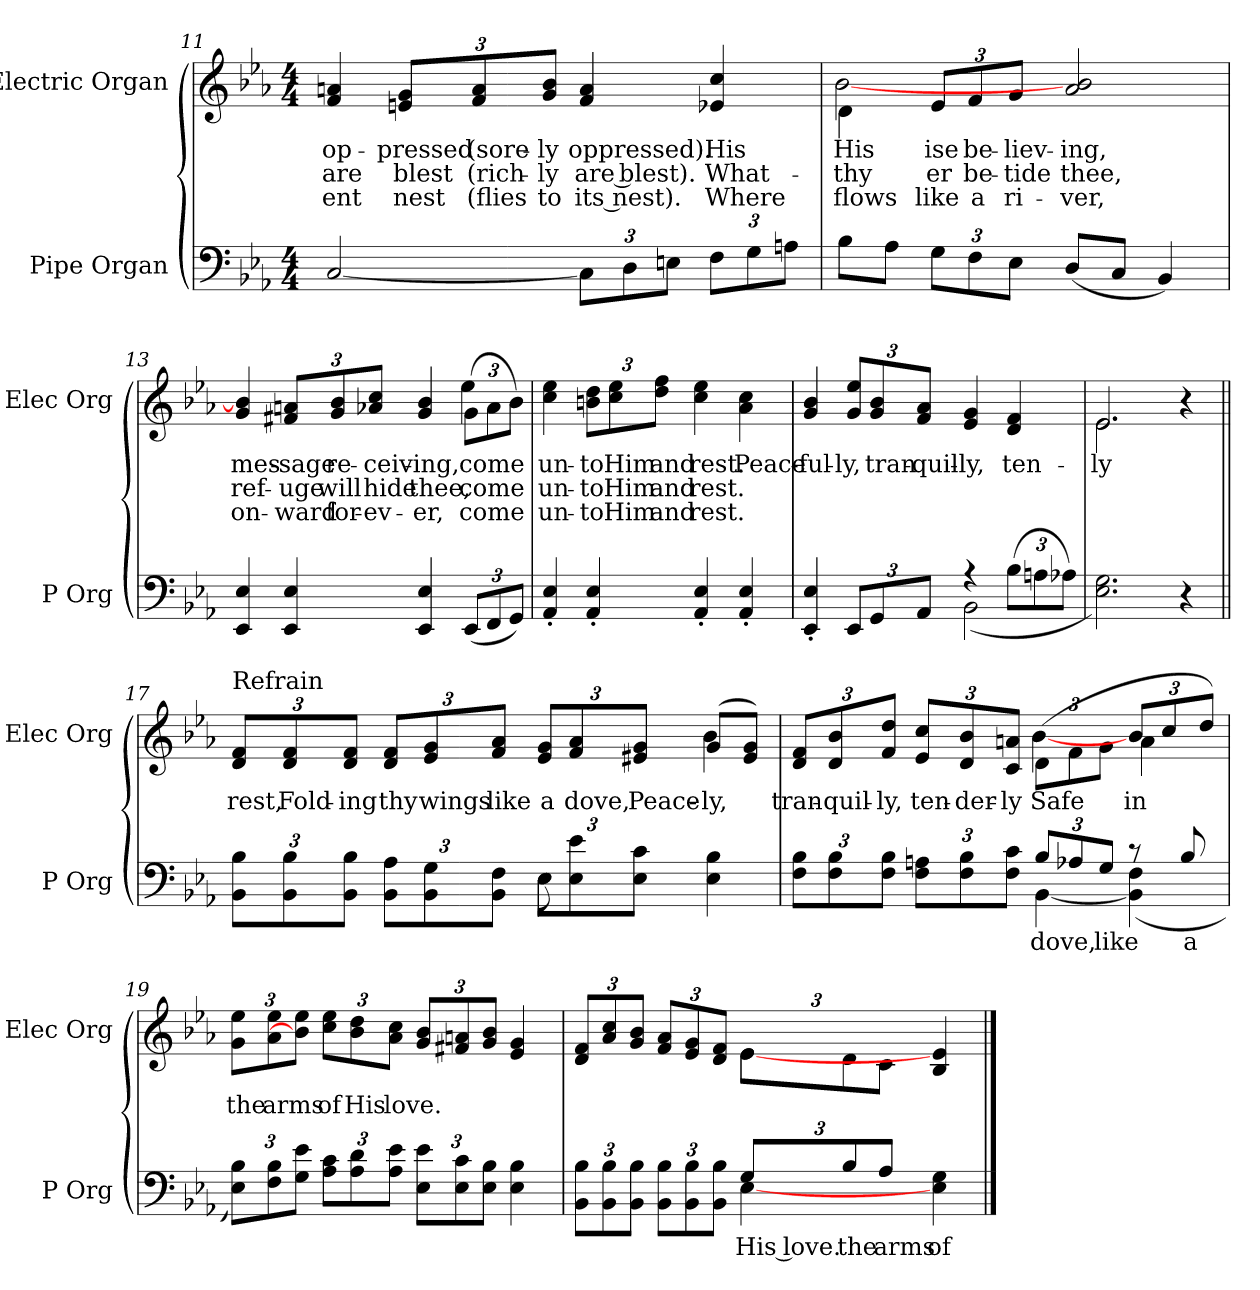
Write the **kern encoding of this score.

**kern	**text	**kern	**text	**text	**text
*part2	*part2	*part1	*part1	*part1	*part1
*staff2	*staff2	*staff1	*staff1	*staff1	*staff1
*I"Pipe Organ	*	*I"Electric Organ	*	*	*
*I'P Org	*	*I'Elec Org	*	*	*
*clefF4	*	*clefG2	*	*	*
*k[b-e-a-]	*	*k[b-e-a-]	*	*	*
*E-:	*	*E-:	*	*	*
*M4/4	*	*M4/4	*	*	*
=11	=11	=11	=11	=11	=11
[2C	.	4f 4an	op-	are	-ent
.	.	12en/ 12g/L	-pressed	blest	nest
.	.	12f/ 12a/	(sore-	(rich-	(flies
.	.	12g/ 12b-/J	-ly	-ly	to
12C\L]	.	4f 4a	oppressed).	are blest).	its nest).
12D\	.	.	.	.	.
12En\J	.	.	.	.	.
12F\L	.	4e-X 4cc	His	What-	Where
12G\	.	.	.	.	.
12An\J	.	.	.	.	.
=12	=12	=12	=12	=12	=12
*	*	*^	*	*	*
8B-\L	.	4d\	[2b-	His	thy	flows
8A-\J	.	.	.	.	.	.
12G\L	.	12e-/L	.	-ise	-er	like
12F\	.	12f/	.	be-	be-	a
12E-\J	.	12g/J	.	-liev-	-tide	ri-
(8D/L	.	2a- 2b-	2ryy	-ing,	thee,	-ver,
8C/J	.	.	.	.	.	.
4BB-)	.	.	.	.	.	.
=13	=13	=13	=13	=13	=13	=13
4EE- 4E-	.	4g 4b-]	2.ryy	mes-	ref-	on-
4EE- 4E-	.	12f#X/ 12an/L	.	-sage	-uge	-ward
.	.	12g/ 12b-/	.	re-	will	for-
.	.	12a-X/ 12cc/J	.	-ceiv-	hide	-ev-
4EE- 4E-	.	4g 4b-	.	-ing,	thee,	-er,
(12EE-/L	.	(12g\L	4ee-	come	come	come
12FF/	.	12a-\	.	.	.	.
12GG/J)	.	12b-\J)	.	.	.	.
*	*	*v	*v	*	*	*
=14	=14	=14	=14	=14	=14
4AA-' 4E-'	.	4cc 4ee-	un-	un-	un-
4AA-' 4E-'	.	12bn\ 12dd\L	-to	-to	-to
.	.	12cc\ 12ee-\	Him	Him	Him
.	.	12dd\ 12ff\J	and	and	and
4AA-' 4E-'	.	4cc 4ee-	rest.	rest.	rest.
4AA-' 4E-'	.	4a- 4cc	Peace-	.	.
=15	=15	=15	=15	=15	=15
*^	*	*	*	*	*
4EE-' 4E-'	2ryy	.	4g 4b-	-ful-	.	.
12EE-/L	.	.	12g/ 12ee-/L	-ly,	.	.
12GG/	.	.	12g/ 12b-/	tran-	.	.
12AA-/J	.	.	12f/ 12a-/J	-quil-	.	.
4r	(2BB-	.	4e- 4g	-ly,	.	.
(12B-\L	.	.	4d 4f	ten-	.	.
12An\	.	.	.	.	.	.
12A-X\J)	.	.	.	.	.	.
*v	*v	*	*	*	*	*
=16	=16	=16	=16	=16	=16
*	*	*^	*	*	*
2.E- 2.G)	.	2.e-/	2.e-	-ly	.	.
4r	.	4r	4ryy	.	.	.
=17||	=17||	=17||	=17||	=17||	=17||	=17||
*^	*	*	*	*	*	*
!	!	!	!LO:TX:t=Refrain	!	!	!	!
12BB-\ 12B-\L	2ryy	.	12d/ 12f/L	2.ryy	rest,	.	.
12BB-\ 12B-\	.	.	12d/ 12f/	.	Fold-	.	.
12BB-\ 12B-\J	.	.	12d/ 12f/J	.	-ing	.	.
12BB-\ 12A-\L	.	.	12d/ 12f/L	.	thy	.	.
12BB-\ 12G\	.	.	12e-/ 12g/	.	wings	.	.
12BB-\ 12F\J	.	.	12f/ 12a-/J	.	like	.	.
12E-\L	8E-	.	12e-/ 12g/L	.	a	.	.
12E-\ 12e-\	.	.	12f/ 12a-/	.	dove,	.	.
.	4.ryy	.	.	.	.	.	.
12E-\ 12c\J	.	.	12e#X/ 12g/J	.	Peace-	.	.
4E- 4B-	.	.	(8g/L	4b-	-ly,	.	.
.	.	.	8e#/ 8g/J)	.	.	.	.
=18	=18	=18	=18	=18	=18	=18	=18
12F\ 12B-\L	2ryy	.	12d/ 12f/L	2ryy	tran-	.	.
12F\ 12B-\	.	.	12d/ 12b-/	.	-quil-	.	.
12F\ 12B-\J	.	.	12f/ 12dd/J	.	-ly,	.	.
12F\ 12An\L	.	.	12e-/ 12cc/L	.	ten-	.	.
12F\ 12B-\	.	.	12d/ 12b-/	.	-der-	.	.
12F\ 12c\J	.	.	12c/ 12an/J	.	-ly	.	.
12B-/L	[4BB-	dove,	(12d\L	[4b-	Safe	.	.
12A-X/	.	.	12f\	.	.	.	.
12G/J	.	like	12g\J	.	.	.	.
8r	(4BB-] 4F	.	12b-/L	4a	in	.	.
.	.	.	12cc/	.	.	.	.
8B-/	.	a	.	.	.	.	.
.	.	.	12dd/J)	.	.	.	.
*v	*v	*	*	*	*	*	*
*	*	*v	*v	*	*	*
=19	=19	=19	=19	=19	=19
12E-\ 12B-\L)	.	12g\ 12ee-\L	the	.	.
12F\ 12B-\	.	12a-\ 12ee-\	arms	.	.
12G\ 12e-\J	.	12b-]\ 12ee-\J	.	.	.
12A-\ 12c\L	.	12cc\ 12ee-\L	of	.	.
12A-\ 12d\	.	12b-\ 12dd\	His	.	.
12A-\ 12e-\J	.	12a-\ 12cc\J	love.	.	.
12E-\ 12e-\L	.	12g/ 12b-/L	.	.	.
12E-\ 12c\	.	12f#X/ 12an/	.	.	.
12E-\ 12B-\J	.	12g/ 12b-/J	.	.	.
4E- 4B-	.	4e- 4g	.	.	.
=20	=20	=20	=20	=20	=20
*^	*	*^	*	*	*
12BB-\ 12B-\L	2ryy	.	12d/ 12f/L	2ryy	.	.	.
12BB-\ 12B-\	.	.	12a-/ 12cc/	.	.	.	.
12BB-\ 12B-\J	.	.	12g/ 12b-/J	.	.	.	.
12BB-\ 12B-\L	.	.	12f/ 12a-/L	.	.	.	.
12BB-\ 12B-\	.	.	12e-/ 12g/	.	.	.	.
12BB-\ 12B-\J	.	.	12d/ 12f/J	.	.	.	.
12G/L	[4E-	His love.	12e-\L	[4e-	.	.	.
12B-/	.	the	12d\	.	.	.	.
12A-/J	.	arms	12c\J	.	.	.	.
4E- 4G	4ryy	of	4B- 4e-	4ryy	.	.	.
*v	*v	*	*	*	*	*	*
*	*	*v	*v	*	*	*
==	==	==	==	==	==
*-	*-	*-	*-	*-	*-
